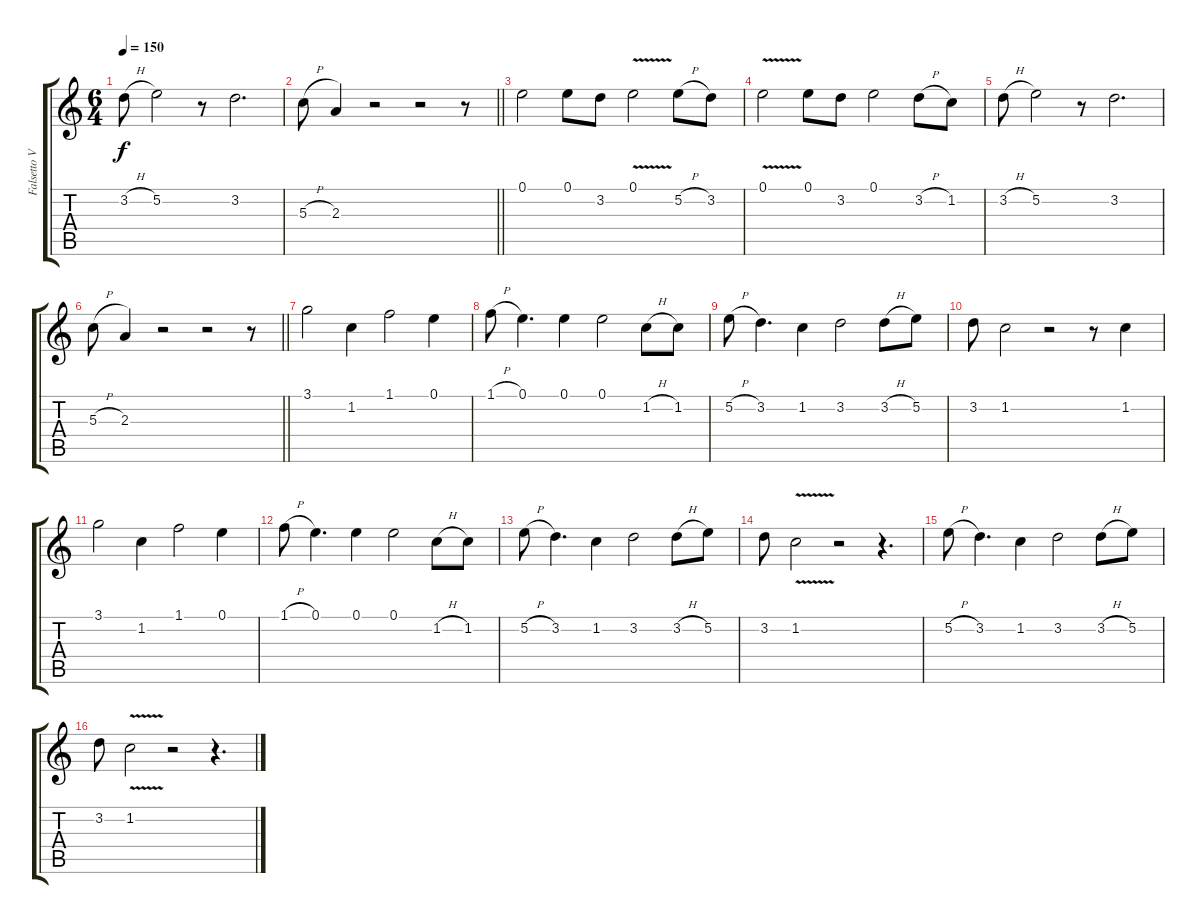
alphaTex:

\track ("Falsetto Vocals" "Falsetto V") {instrument acousticguitarnylon}
\staff {score tabs}
\tuning (E4 B3 G3 D3 A2 E2) {hide}
\ts (6 4)
\tempo 150
\clef g2
\ks c
3.2{h}.8{dy f} 5.2.2 r.8 3.2.2{d} |
\barLineRight lightlight
5.3{h}.8 2.3.4 r.2 r.2 r.8 |
0.1.2 0.1.8 3.2.8 0.1{v}.2 5.2{h}.8 3.2.8 |
0.1{v}.2 0.1.8 3.2.8 0.1.2 3.2{h}.8 1.2.8 |
3.2{h}.8 5.2.2 r.8 3.2.2{d} |
\barLineRight lightlight
5.3{h}.8 2.3.4 r.2 r.2 r.8 |
3.1.2 1.2.4 1.1.2 0.1.4 |
1.1{h}.8 0.1.4{d} 0.1.4 0.1.2 1.2{h}.8 1.2.8 |
5.2{h}.8 3.2.4{d} 1.2.4 3.2.2 3.2{h}.8 5.2.8 |
3.2.8 1.2.2 r.2 r.8 1.2.4 |
3.1.2 1.2.4 1.1.2 0.1.4 |
1.1{h}.8 0.1.4{d} 0.1.4 0.1.2 1.2{h}.8 1.2.8 |
5.2{h}.8 3.2.4{d} 1.2.4 3.2.2 3.2{h}.8 5.2.8 |
3.2.8 1.2{v}.2 r.2 r.4{d} |
5.2{h}.8 3.2.4{d} 1.2.4 3.2.2 3.2{h}.8 5.2.8 |
3.2.8 1.2{v}.2 r.2 r.4{d}
